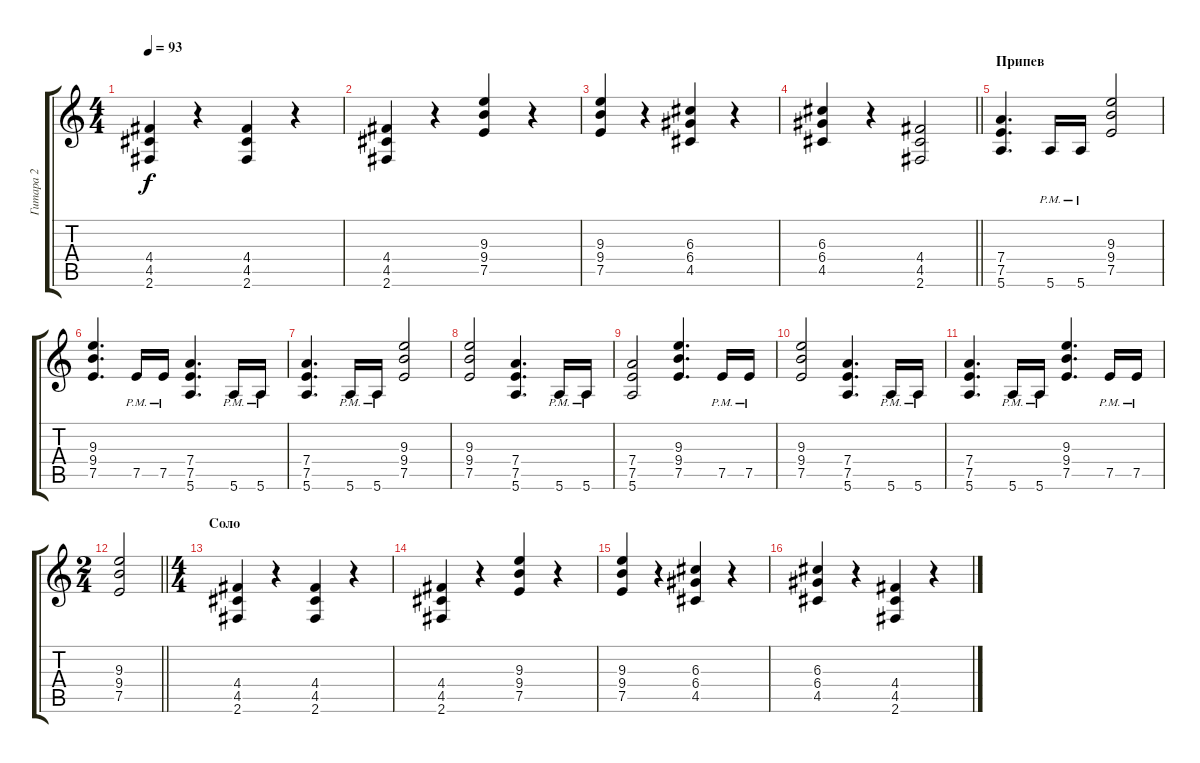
\track ("Гитара 2" "Гитара 2") {instrument overdrivenguitar}
\staff {score tabs}
\tuning (E4 B3 G3 D3 A2 E2) {hide}
\ts (4 4)
\tempo 93
\clef g2
\ks c
(4.4 4.5 2.6).4{dy f} r.4 (4.4 4.5 2.6).4 r.4 |
(4.4 4.5 2.6).4 r.4 (9.3 9.4 7.5).4 r.4 |
(9.3 9.4 7.5).4 r.4 (6.3 6.4 4.5).4 r.4 |
\barLineRight lightlight
(6.3 6.4 4.5).4 r.4 (4.4 4.5 2.6).2 |
\section ("" "Припев")
(7.4 7.5 5.6).4{d} 5.6{pm}.16 5.6{pm}.16 (9.3 9.4 7.5).2 |
(9.3 9.4 7.5).4{d} 7.5{pm}.16 7.5{pm}.16 (7.4 7.5 5.6).4{d} 5.6{pm}.16 5.6{pm}.16 |
(7.4 7.5 5.6).4{d} 5.6{pm}.16 5.6{pm}.16 (9.3 9.4 7.5).2 |
(9.3 9.4 7.5).2 (7.4 7.5 5.6).4{d} 5.6{pm}.16 5.6{pm}.16 |
(7.4 7.5 5.6).2 (9.3 9.4 7.5).4{d} 7.5{pm}.16 7.5{pm}.16 |
(9.3 9.4 7.5).2 (7.4 7.5 5.6).4{d} 5.6{pm}.16 5.6{pm}.16 |
(7.4 7.5 5.6).4{d} 5.6{pm}.16 5.6{pm}.16 (9.3 9.4 7.5).4{d} 7.5{pm}.16 7.5{pm}.16 |
\ts (2 4)
\barLineRight lightlight
(9.3 9.4 7.5).2 |
\ts (4 4)
\section ("" "Соло")
(4.4 4.5 2.6).4 r.4 (4.4 4.5 2.6).4 r.4 |
(4.4 4.5 2.6).4 r.4 (9.3 9.4 7.5).4 r.4 |
(9.3 9.4 7.5).4 r.4 (6.3 6.4 4.5).4 r.4 |
(6.3 6.4 4.5).4 r.4 (4.4 4.5 2.6).4 r.4
